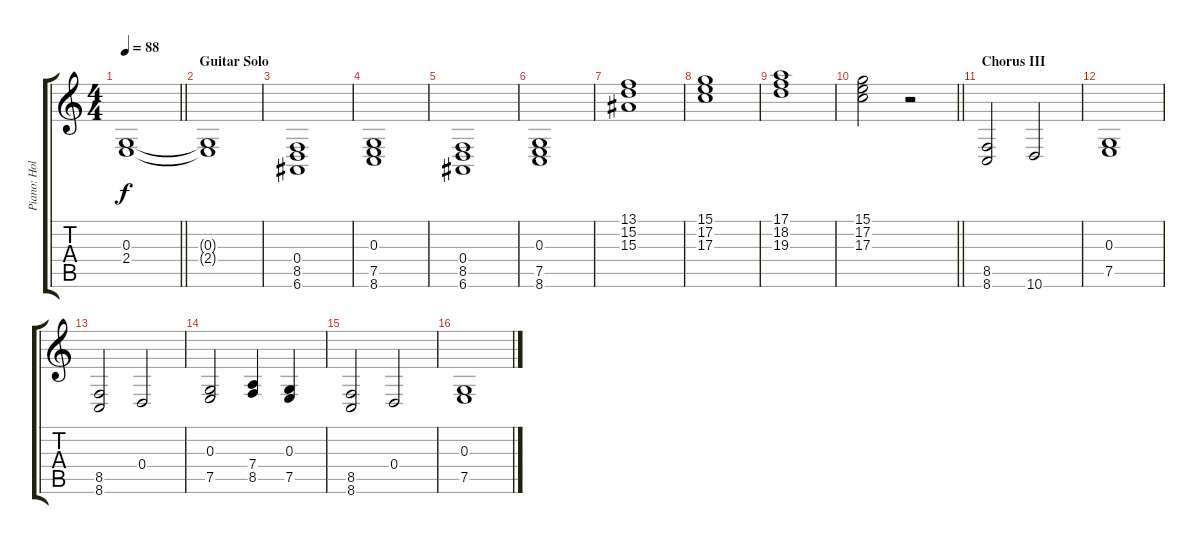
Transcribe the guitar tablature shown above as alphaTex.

\track ("Piano: Holly Knight" "Piano: Hol") {instrument acousticgrandpiano}
\staff {score tabs}
\tuning (E4 B3 G3 D3 A2 E2) {hide}
\ts (4 4)
\tempo 88
\clef g2
\barLineRight lightlight
\ks c
(0.3 2.4).1{dy f} |
\section ("" "Guitar Solo")
(0.3{t} 2.4{t}).1 |
(0.4 8.5 6.6).1 |
(0.3 7.5 8.6).1 |
(0.4 8.5 6.6).1 |
(0.3 7.5 8.6).1 |
(13.1 15.2 15.3).1 |
(15.1 17.2 17.3).1 |
(17.1 18.2 19.3).1 |
\barLineRight lightlight
(15.1 17.2 17.3).2 r.2 |
\section ("" "Chorus III")
(8.5 8.6).2 10.6.2 |
(0.3 7.5).1 |
(8.5 8.6).2 0.4.2 |
(0.3 7.5).2 (7.4 8.5).4 (0.3 7.5).4 |
(8.5 8.6).2 0.4.2 |
(0.3 7.5).1
